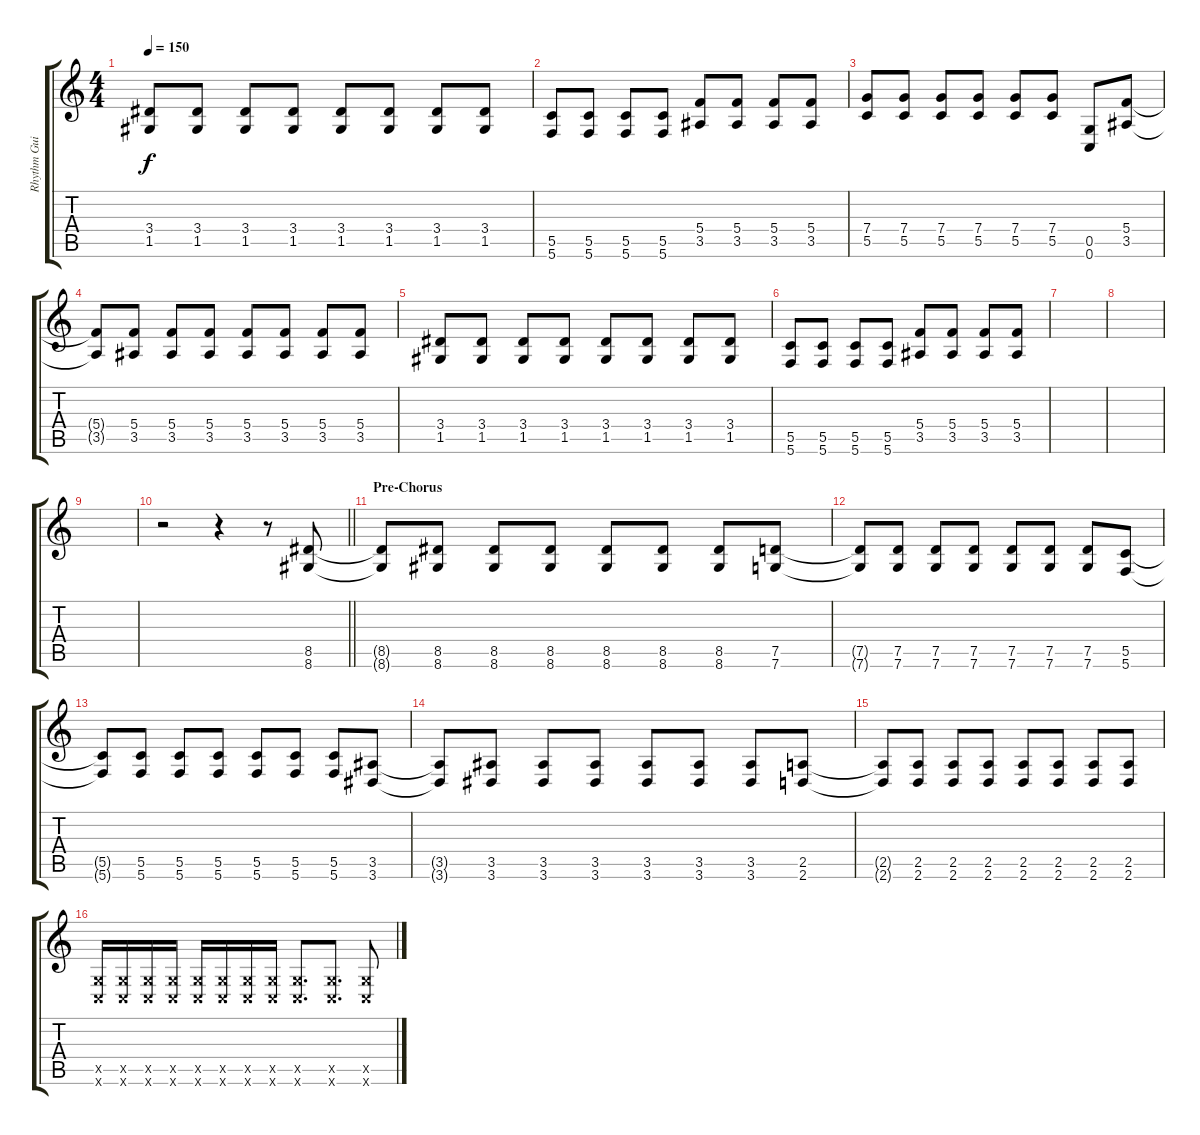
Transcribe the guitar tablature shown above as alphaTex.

\track ("Rhythm Guitar R" "Rhythm Gui") {instrument distortionguitar}
\staff {score tabs}
\tuning (D4 A3 F3 C3 G2 C2) {hide}
\ts (4 4)
\tempo 150
\clef g2
\ks c
(3.4 1.5).8{dy f} (3.4 1.5).8 (3.4 1.5).8 (3.4 1.5).8 (3.4 1.5).8 (3.4 1.5).8 (3.4 1.5).8 (3.4 1.5).8 |
(5.5 5.6).8 (5.5 5.6).8 (5.5 5.6).8 (5.5 5.6).8 (5.4 3.5).8 (5.4 3.5).8 (5.4 3.5).8 (5.4 3.5).8 |
(7.4 5.5).8 (7.4 5.5).8 (7.4 5.5).8 (7.4 5.5).8 (7.4 5.5).8 (7.4 5.5).8 (0.5 0.6).8 (5.4 3.5).8 |
(5.4{t} 3.5{t}).8 (5.4 3.5).8 (5.4 3.5).8 (5.4 3.5).8 (5.4 3.5).8 (5.4 3.5).8 (5.4 3.5).8 (5.4 3.5).8 |
(3.4 1.5).8 (3.4 1.5).8 (3.4 1.5).8 (3.4 1.5).8 (3.4 1.5).8 (3.4 1.5).8 (3.4 1.5).8 (3.4 1.5).8 |
(5.5 5.6).8 (5.5 5.6).8 (5.5 5.6).8 (5.5 5.6).8 (5.4 3.5).8 (5.4 3.5).8 (5.4 3.5).8 (5.4 3.5).8 |
|
|
|
\barLineRight lightlight
r.2 r.4 r.8 (8.5 8.6).8 |
\section ("" "Pre-Chorus")
(8.5{t} 8.6{t}).8 (8.5 8.6).8 (8.5 8.6).8 (8.5 8.6).8 (8.5 8.6).8 (8.5 8.6).8 (8.5 8.6).8 (7.5 7.6).8 |
(7.5{t} 7.6{t}).8 (7.5 7.6).8 (7.5 7.6).8 (7.5 7.6).8 (7.5 7.6).8 (7.5 7.6).8 (7.5 7.6).8 (5.5 5.6).8 |
(5.5{t} 5.6{t}).8 (5.5 5.6).8 (5.5 5.6).8 (5.5 5.6).8 (5.5 5.6).8 (5.5 5.6).8 (5.5 5.6).8 (3.5 3.6).8 |
(3.5{t} 3.6{t}).8 (3.5 3.6).8 (3.5 3.6).8 (3.5 3.6).8 (3.5 3.6).8 (3.5 3.6).8 (3.5 3.6).8 (2.5 2.6).8 |
(2.5{t} 2.6{t}).8 (2.5 2.6).8 (2.5 2.6).8 (2.5 2.6).8 (2.5 2.6).8 (2.5 2.6).8 (2.5 2.6).8 (2.5 2.6).8 |
(0.5{x} 0.6{x}).16 (0.5{x} 0.6{x}).16 (0.5{x} 0.6{x}).16 (0.5{x} 0.6{x}).16 (0.5{x} 0.6{x}).16 (0.5{x} 0.6{x}).16 (0.5{x} 0.6{x}).16 (0.5{x} 0.6{x}).16 (0.5{x} 0.6{x}).8{d} (0.5{x} 0.6{x}).8{d} (0.5{x} 0.6{x}).8
